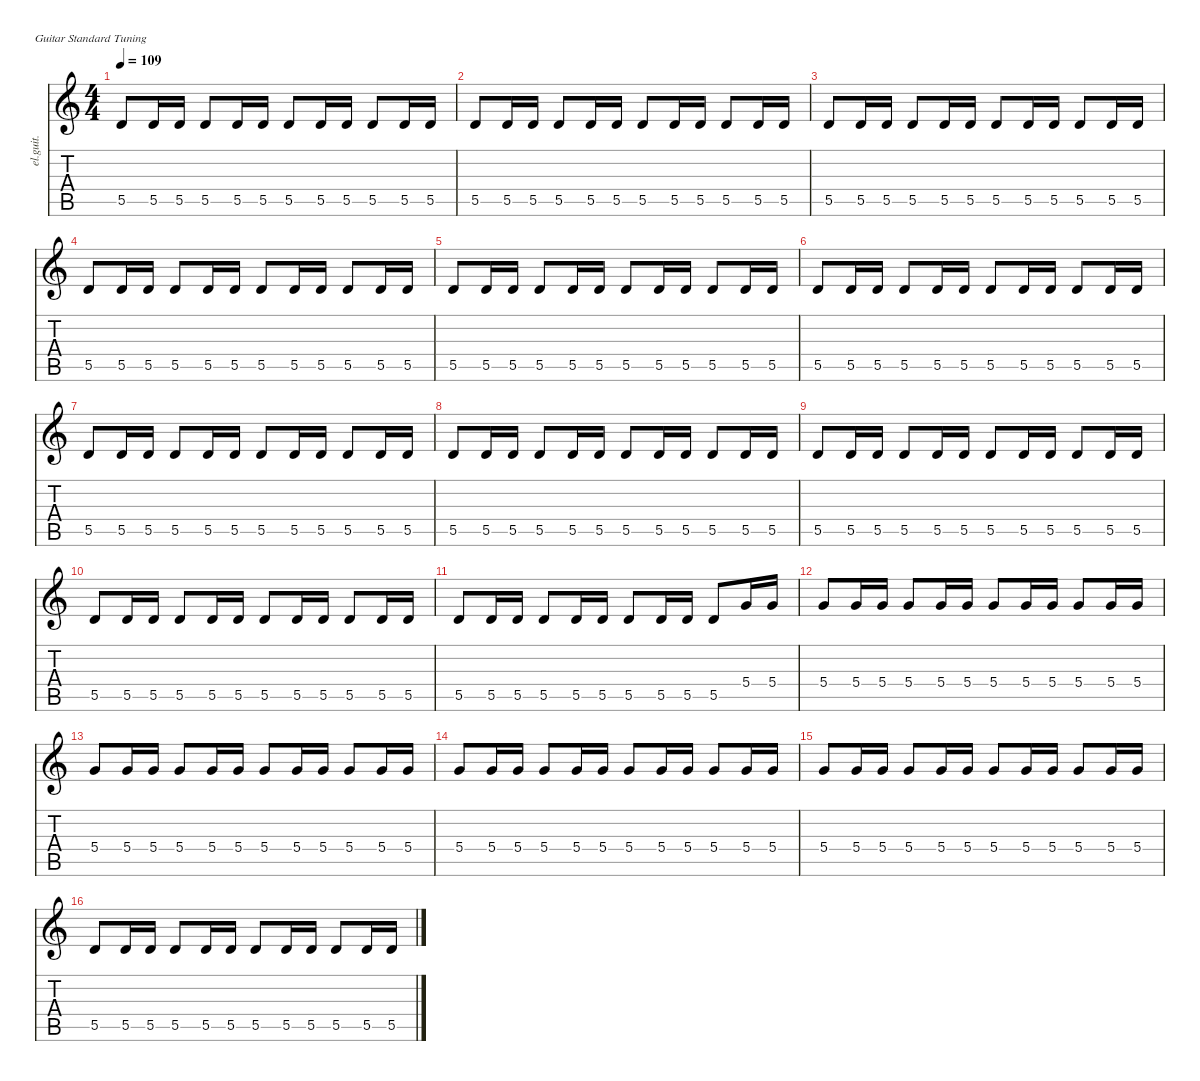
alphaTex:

\defaultSystemsLayout 4
\hideDynamics
\bracketExtendMode nobrackets
\otherSystemsTrackNameOrientation horizontal
\track ("Guit I" "el.guit.") {instrument electricguitarclean}
\staff {score tabs}
\tuning (E4 B3 G3 D3 A2 E2)
\ts (4 4)
\tempo 109
\clef g2
\ks c
5.5.8{dy f beam Up} 5.5.16{beam Up} 5.5.16{beam Up} 5.5.8{beam Up} 5.5.16{beam Up} 5.5.16{beam Up} 5.5.8{beam Up} 5.5.16{beam Up} 5.5.16{beam Up} 5.5.8{beam Up} 5.5.16{beam Up} 5.5.16{beam Up} |
5.5.8{beam Up} 5.5.16{beam Up} 5.5.16{beam Up} 5.5.8{beam Up} 5.5.16{beam Up} 5.5.16{beam Up} 5.5.8{beam Up} 5.5.16{beam Up} 5.5.16{beam Up} 5.5.8{beam Up} 5.5.16{beam Up} 5.5.16{beam Up} |
5.5.8{beam Up} 5.5.16{beam Up} 5.5.16{beam Up} 5.5.8{beam Up} 5.5.16{beam Up} 5.5.16{beam Up} 5.5.8{beam Up} 5.5.16{beam Up} 5.5.16{beam Up} 5.5.8{beam Up} 5.5.16{beam Up} 5.5.16{beam Up} |
5.5.8{beam Up} 5.5.16{beam Up} 5.5.16{beam Up} 5.5.8{beam Up} 5.5.16{beam Up} 5.5.16{beam Up} 5.5.8{beam Up} 5.5.16{beam Up} 5.5.16{beam Up} 5.5.8{beam Up} 5.5.16{beam Up} 5.5.16{beam Up} |
5.5.8{beam Up} 5.5.16{beam Up} 5.5.16{beam Up} 5.5.8{beam Up} 5.5.16{beam Up} 5.5.16{beam Up} 5.5.8{beam Up} 5.5.16{beam Up} 5.5.16{beam Up} 5.5.8{beam Up} 5.5.16{beam Up} 5.5.16{beam Up} |
5.5.8{beam Up} 5.5.16{beam Up} 5.5.16{beam Up} 5.5.8{beam Up} 5.5.16{beam Up} 5.5.16{beam Up} 5.5.8{beam Up} 5.5.16{beam Up} 5.5.16{beam Up} 5.5.8{beam Up} 5.5.16{beam Up} 5.5.16{beam Up} |
5.5.8{beam Up} 5.5.16{beam Up} 5.5.16{beam Up} 5.5.8{beam Up} 5.5.16{beam Up} 5.5.16{beam Up} 5.5.8{beam Up} 5.5.16{beam Up} 5.5.16{beam Up} 5.5.8{beam Up} 5.5.16{beam Up} 5.5.16{beam Up} |
5.5.8{beam Up} 5.5.16{beam Up} 5.5.16{beam Up} 5.5.8{beam Up} 5.5.16{beam Up} 5.5.16{beam Up} 5.5.8{beam Up} 5.5.16{beam Up} 5.5.16{beam Up} 5.5.8{beam Up} 5.5.16{beam Up} 5.5.16{beam Up} |
5.5.8{beam Up} 5.5.16{beam Up} 5.5.16{beam Up} 5.5.8{beam Up} 5.5.16{beam Up} 5.5.16{beam Up} 5.5.8{beam Up} 5.5.16{beam Up} 5.5.16{beam Up} 5.5.8{beam Up} 5.5.16{beam Up} 5.5.16{beam Up} |
5.5.8{beam Up} 5.5.16{beam Up} 5.5.16{beam Up} 5.5.8{beam Up} 5.5.16{beam Up} 5.5.16{beam Up} 5.5.8{beam Up} 5.5.16{beam Up} 5.5.16{beam Up} 5.5.8{beam Up} 5.5.16{beam Up} 5.5.16{beam Up} |
5.5.8{beam Up} 5.5.16{beam Up} 5.5.16{beam Up} 5.5.8{beam Up} 5.5.16{beam Up} 5.5.16{beam Up} 5.5.8{beam Up} 5.5.16{beam Up} 5.5.16{beam Up} 5.5.8{beam Up} 5.4.16{beam Up} 5.4.16{beam Up} |
5.4.8{beam Up} 5.4.16{beam Up} 5.4.16{beam Up} 5.4.8{beam Up} 5.4.16{beam Up} 5.4.16{beam Up} 5.4.8{beam Up} 5.4.16{beam Up} 5.4.16{beam Up} 5.4.8{beam Up} 5.4.16{beam Up} 5.4.16{beam Up} |
5.4.8{beam Up} 5.4.16{beam Up} 5.4.16{beam Up} 5.4.8{beam Up} 5.4.16{beam Up} 5.4.16{beam Up} 5.4.8{beam Up} 5.4.16{beam Up} 5.4.16{beam Up} 5.4.8{beam Up} 5.4.16{beam Up} 5.4.16{beam Up} |
5.4.8{beam Up} 5.4.16{beam Up} 5.4.16{beam Up} 5.4.8{beam Up} 5.4.16{beam Up} 5.4.16{beam Up} 5.4.8{beam Up} 5.4.16{beam Up} 5.4.16{beam Up} 5.4.8{beam Up} 5.4.16{beam Up} 5.4.16{beam Up} |
5.4.8{beam Up} 5.4.16{beam Up} 5.4.16{beam Up} 5.4.8{beam Up} 5.4.16{beam Up} 5.4.16{beam Up} 5.4.8{beam Up} 5.4.16{beam Up} 5.4.16{beam Up} 5.4.8{beam Up} 5.4.16{beam Up} 5.4.16{beam Up} |
5.5.8{beam Up} 5.5.16{beam Up} 5.5.16{beam Up} 5.5.8{beam Up} 5.5.16{beam Up} 5.5.16{beam Up} 5.5.8{beam Up} 5.5.16{beam Up} 5.5.16{beam Up} 5.5.8{beam Up} 5.5.16{beam Up} 5.5.16{beam Up}
